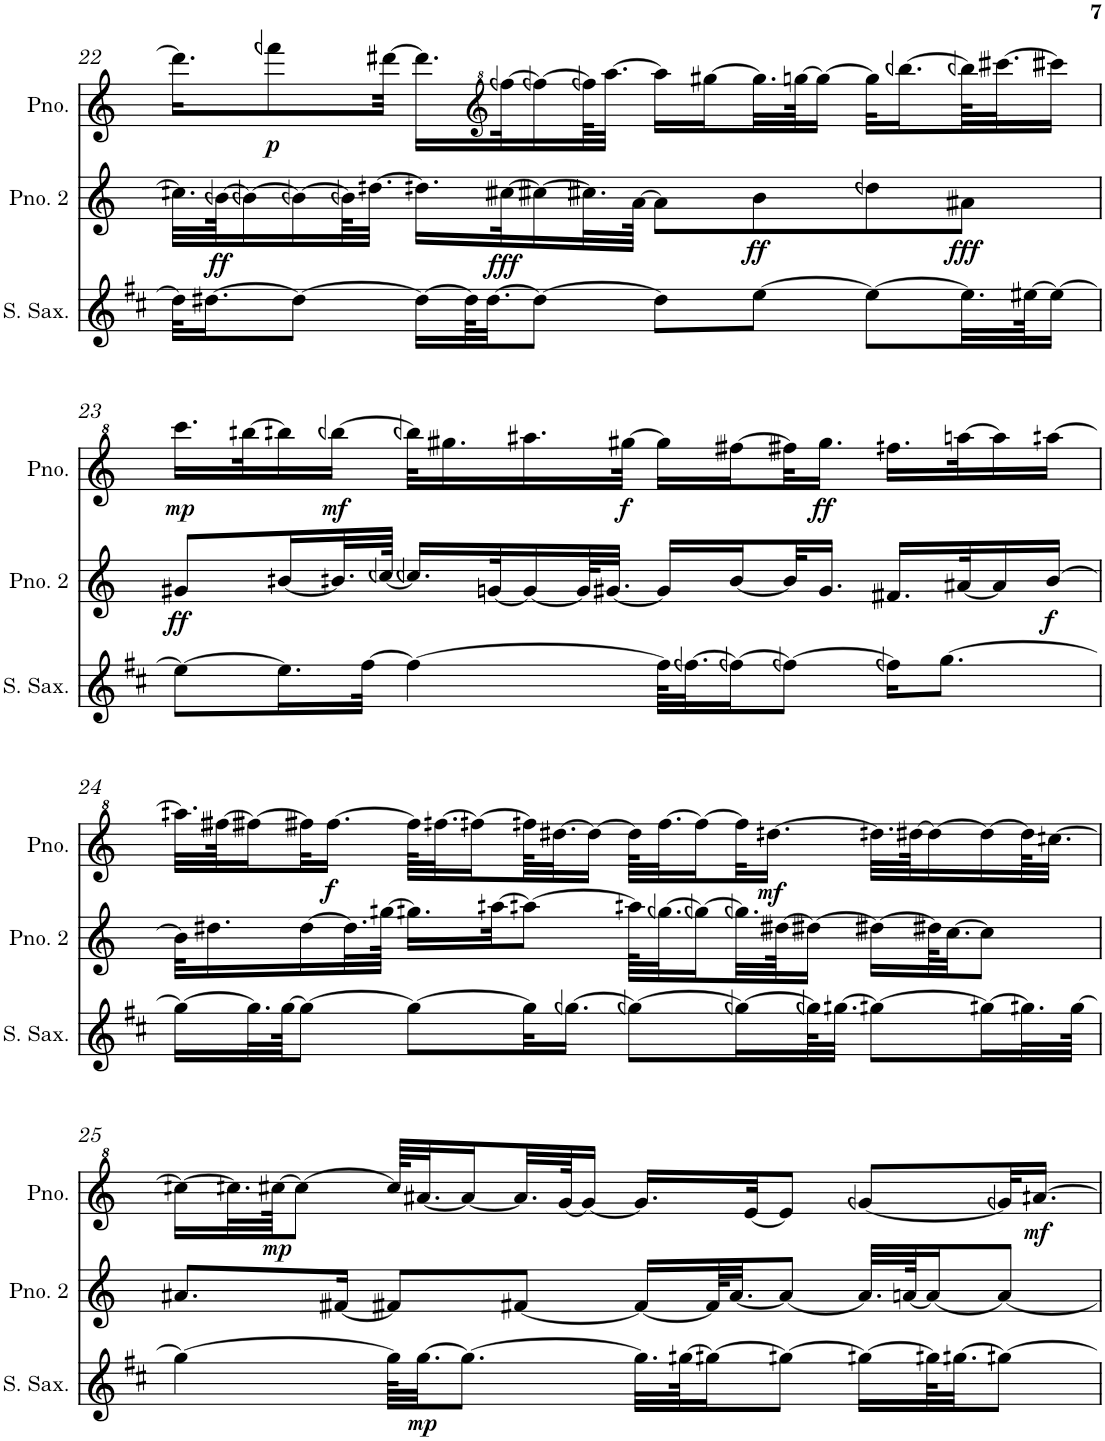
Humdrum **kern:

**kern	**dynam	**kern	**dynam	**kern	**dynam
*part3	*part3	*part2	*part2	*part1	*part1
*staff3	*staff3	*staff2	*staff2	*staff1	*staff1
*I"Soprano Saxophone	*	*I"Piano 2	*	*I"Piano	*
*I'S. Sax.	*	*I'Pno. 2	*	*I'Pno.	*
!!LO:PB:g=z
*clefG2	*	*clefG2	*	*clefG2	*
*Trd1c2	*	*	*	*	*
*k[f#c#]	*	*k[]	*	*k[]	*
*M4/4	*	*M4/4	*	*M4/4	*
=22	=22	=22	=22	=22	=22
32dd\KLL]	.	32.ccn\LLL]	.	16.ddd#\KL]	.
[16.dd#X\J	.	.	.	.	.
!	!	!	!LO:DY:b	!	!
.	.	[64bn\JK	ff	.	.
.	.	16bn\_	.	.	.
!	!	!	!	!	!LO:DY:b
.	.	.	.	8fffn\	p
8dd#\J_	.	16bn\_	.	.	.
.	.	64bn\KL]	.	.	.
.	.	[32.ddn\JJJ	.	.	.
.	.	.	.	[32ddd#X\Jkk	.
16dd#\LL_	.	16.ddn\LL]	.	16.ddd#\LL]	.
64dd#\KL]	.	.	.	.	.
[32.dd#\JJ	.	.	.	.	.
*	*	*	*	*clefG^2	*
!	!	!	!LO:DY:b	!	!
.	.	[32ccn\K	fff	[32fffn\K	.
8dd#\J_	.	16ccn\_	.	16fffn\_	.
.	.	32.ccn\L]	.	64fffn\KL]	.
.	.	.	.	[32.aaa\JJJ	.
.	.	[64a\JJJk	.	.	.
8dd#\L]	.	8a\L]	.	16aaa\LL]	.
.	.	.	.	[16ggg#X\	.
!	!	!	!LO:DY:b	!	!
[8ee\J	.	8b\	ff	32.ggg#\L]	.
.	.	.	.	[64gggn\JK	.
.	.	.	.	16ggg\JJ_	.
8ee\L_	.	8ddn\	.	32ggg\KLL]	.
.	.	.	.	[16.bbbn\	.
!	!	!	!LO:DY:b	!	!
32.ee\LL]	.	8an\J	fff	64bbbn\KL]	.
.	.	.	.	[32.ccccn\J	.
[64ee#X\JK	.	.	.	.	.
16ee#\JJ_	.	.	.	16ccccn\JJ]	.
!!LO:LB:g=z
=23	=23	=23	=23	=23	=23
!	!	!	!LO:DY:b	!	!LO:DY:b
8ee#\L_	.	8g#X/L	ff	16.cccc\LL	mp
.	.	.	.	[32bbbn\K	.
16.ee#\L]	.	[16bn/L	.	16bbbn\]	.
!	!	!	!	!	!LO:DY:b
.	.	32.bn/L]	.	[16bbbn\JJ	mf
[32ff#\JJk	.	.	.	.	.
.	.	[64ccn/JJJk	.	.	.
4ff#\_	.	16.ccn/LL]	.	32bbbn\KLL]	.
.	.	.	.	16.gggn\	.
.	.	[32gn/K	.	.	.
.	.	16g/_	.	16.aaa#X\	.
.	.	64g/KL]	.	.	.
.	.	[32.g#X/JJJ	.	.	.
!	!	!	!	!	!LO:DY:b
.	.	.	.	[32ggg#X\JJk	f
64ff#\KLLL]	.	16g#/LL]	.	16ggg#\LL]	.
[32.ffn\J	.	.	.	.	.
16ffn\J_	.	[16b/	.	[16fffn\	.
8ffn\J_	.	32b/K]	.	32fffn\K]	.
!	!	!	!	!	!LO:DY:b
.	.	16.g#/JJ	.	16.ggg#\JJ	ff
16ffn\KL]	.	16.fn/LL	.	16.fffn\LL	.
[8.gg\J	.	.	.	.	.
.	.	[32a#X/K	.	[32aaan\K	.
.	.	16a#/]	.	16aaa\]	.
!	!	!	!LO:DY:b	!	!
.	.	[16b/JJ	f	[16aaan\JJ	.
!!LO:LB:g=z
=24	=24	=24	=24	=24	=24
16gg\LL_	.	32b\KLL]	.	32.aaan\LLL]	.
.	.	16.dd#X\	.	.	.
.	.	.	.	[64fffn\JK	.
32.gg\L]	.	.	.	16fffn\_	.
[64gg\JJK	.	.	.	.	.
8gg\J_	.	[16dd#\	.	32fffn\K]	.
!	!	!	!	!	!LO:DY:b
.	.	.	.	[16.fff\JJ	f
.	.	32.dd#\L]	.	.	.
.	.	[64ggn\JJJk	.	.	.
8gg\L_	.	16.ggn\LL]	.	64fff\KLLL]	.
.	.	.	.	[32.fffn\J	.
.	.	.	.	16fffn\_	.
.	.	[32aan\JK	.	.	.
32gg\KL]	.	8aan\J_	.	64fffn\KL]	.
.	.	.	.	[32.ddd#X\J	.
[16.ggn\JJ	.	.	.	.	.
.	.	.	.	16ddd#\JJ_	.
8ggn\L_	.	64aan\KLLL]	.	64ddd#\KLLL]	.
.	.	[32.ggn\J	.	[32.fff\J	.
.	.	16ggn\_	.	16fff\_	.
16ggn\L_	.	32.ggn\L]	.	32fff\K]	.
!	!	!	!	!	!LO:DY:b
.	.	.	.	[16.dddn\JJ	mf
.	.	[64ddn\JK	.	.	.
64ggn\KL]	.	16ddn\JJ_	.	.	.
[32.ggn\JJJ	.	.	.	.	.
8ggn\L_	.	16ddn\LL_	.	32.dddn\LLL]	.
.	.	.	.	[64ddd#X\JK	.
.	.	64ddn\KL]	.	16ddd#\_	.
.	.	[32.cc\JJ	.	.	.
16ggn\L_	.	8cc\J]	.	16ddd#\_	.
32.ggn\L]	.	.	.	64ddd#\KL]	.
.	.	.	.	[32.cccn\JJJ	.
[64gg\JJJk	.	.	.	.	.
!!LO:LB:g=z
=25	=25	=25	=25	=25	=25
4gg\_	.	8.a#X/L	.	16cccn\LL_	.
.	.	.	.	32.cccn\L]	.
!	!	!	!	!	!LO:DY:b
.	.	.	.	[64ccc#X\JJK	mp
.	.	.	.	8ccc#\J_	.
.	.	[16fn/Jk	.	.	.
64gg\KLLL]	.	8fn/L]	.	64ccc#/KLLL]	.
!	!LO:DY:b	!	!	!	!
[32.gg\JJ	mp	.	.	[32.aa#X/J	.
8.gg\J_	.	.	.	16aa#/_	.
.	.	[8f#X/J	.	32.aa#/L]	.
.	.	.	.	[64gg/JK	.
.	.	.	.	16gg/JJ_	.
32.gg\LLL]	.	16f#/LL_	.	16.gg/LL]	.
[64ggn\JK	.	.	.	.	.
16ggn\J_	.	64f#/KL]	.	.	.
.	.	[32.a#/JJ	.	.	.
.	.	.	.	[32ee/JK	.
8ggn\J_	.	8a#/J_	.	8ee/J]	.
16ggn\LL_	.	32.a#/LLL]	.	[8ggn/L	.
.	.	[64an/JK	.	.	.
64ggn\KL]	.	16a/J_	.	.	.
[32.ggn\JJ	.	.	.	.	.
8ggn\J_	.	8a/J_	.	32ggn/KL]	.
!	!	!	!	!	!LO:DY:b
.	.	.	.	[16.aan/JJ	mf
=	=	=	=	=	=
*-	*-	*-	*-	*-	*-
